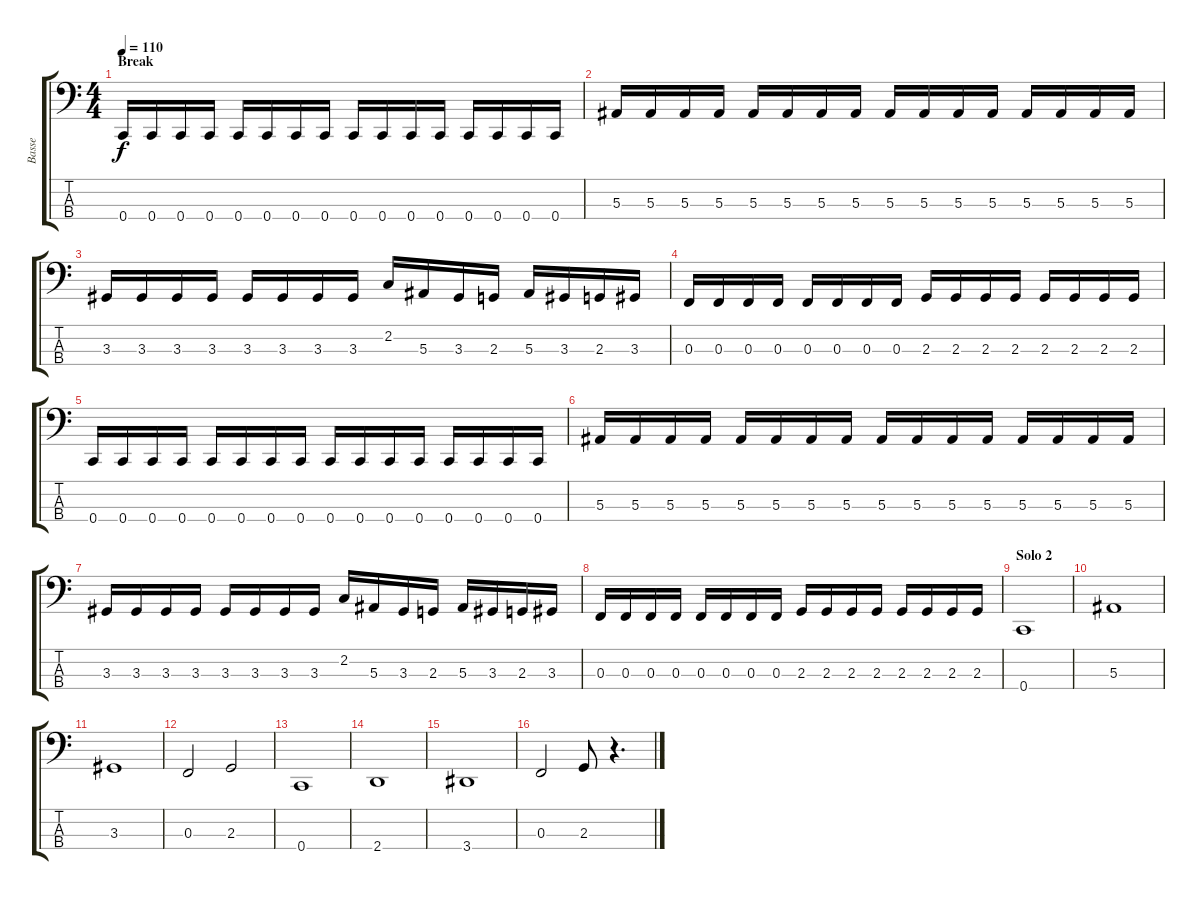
\track ("Basse" "Basse") {instrument electricbasspick}
\staff {score tabs}
\tuning (Eb2 Bb1 F1 C1) {hide}
\ts (4 4)
\section ("" "Break")
\tempo 110
\clef f4
\ks c
0.4.16{dy f} 0.4.16 0.4.16 0.4.16 0.4.16 0.4.16 0.4.16 0.4.16 0.4.16 0.4.16 0.4.16 0.4.16 0.4.16 0.4.16 0.4.16 0.4.16 |
5.3.16 5.3.16 5.3.16 5.3.16 5.3.16 5.3.16 5.3.16 5.3.16 5.3.16 5.3.16 5.3.16 5.3.16 5.3.16 5.3.16 5.3.16 5.3.16 |
3.3.16 3.3.16 3.3.16 3.3.16 3.3.16 3.3.16 3.3.16 3.3.16 2.2.16 5.3.16 3.3.16 2.3.16 5.3.16 3.3.16 2.3.16 3.3.16 |
0.3.16 0.3.16 0.3.16 0.3.16 0.3.16 0.3.16 0.3.16 0.3.16 2.3.16 2.3.16 2.3.16 2.3.16 2.3.16 2.3.16 2.3.16 2.3.16 |
0.4.16 0.4.16 0.4.16 0.4.16 0.4.16 0.4.16 0.4.16 0.4.16 0.4.16 0.4.16 0.4.16 0.4.16 0.4.16 0.4.16 0.4.16 0.4.16 |
5.3.16 5.3.16 5.3.16 5.3.16 5.3.16 5.3.16 5.3.16 5.3.16 5.3.16 5.3.16 5.3.16 5.3.16 5.3.16 5.3.16 5.3.16 5.3.16 |
3.3.16 3.3.16 3.3.16 3.3.16 3.3.16 3.3.16 3.3.16 3.3.16 2.2.16 5.3.16 3.3.16 2.3.16 5.3.16 3.3.16 2.3.16 3.3.16 |
0.3.16 0.3.16 0.3.16 0.3.16 0.3.16 0.3.16 0.3.16 0.3.16 2.3.16 2.3.16 2.3.16 2.3.16 2.3.16 2.3.16 2.3.16 2.3.16 |
\section ("" "Solo 2")
0.4.1 |
5.3.1 |
3.3.1 |
0.3.2 2.3.2 |
0.4.1 |
2.4.1 |
3.4.1 |
0.3.2 2.3.8 r.4{d}
